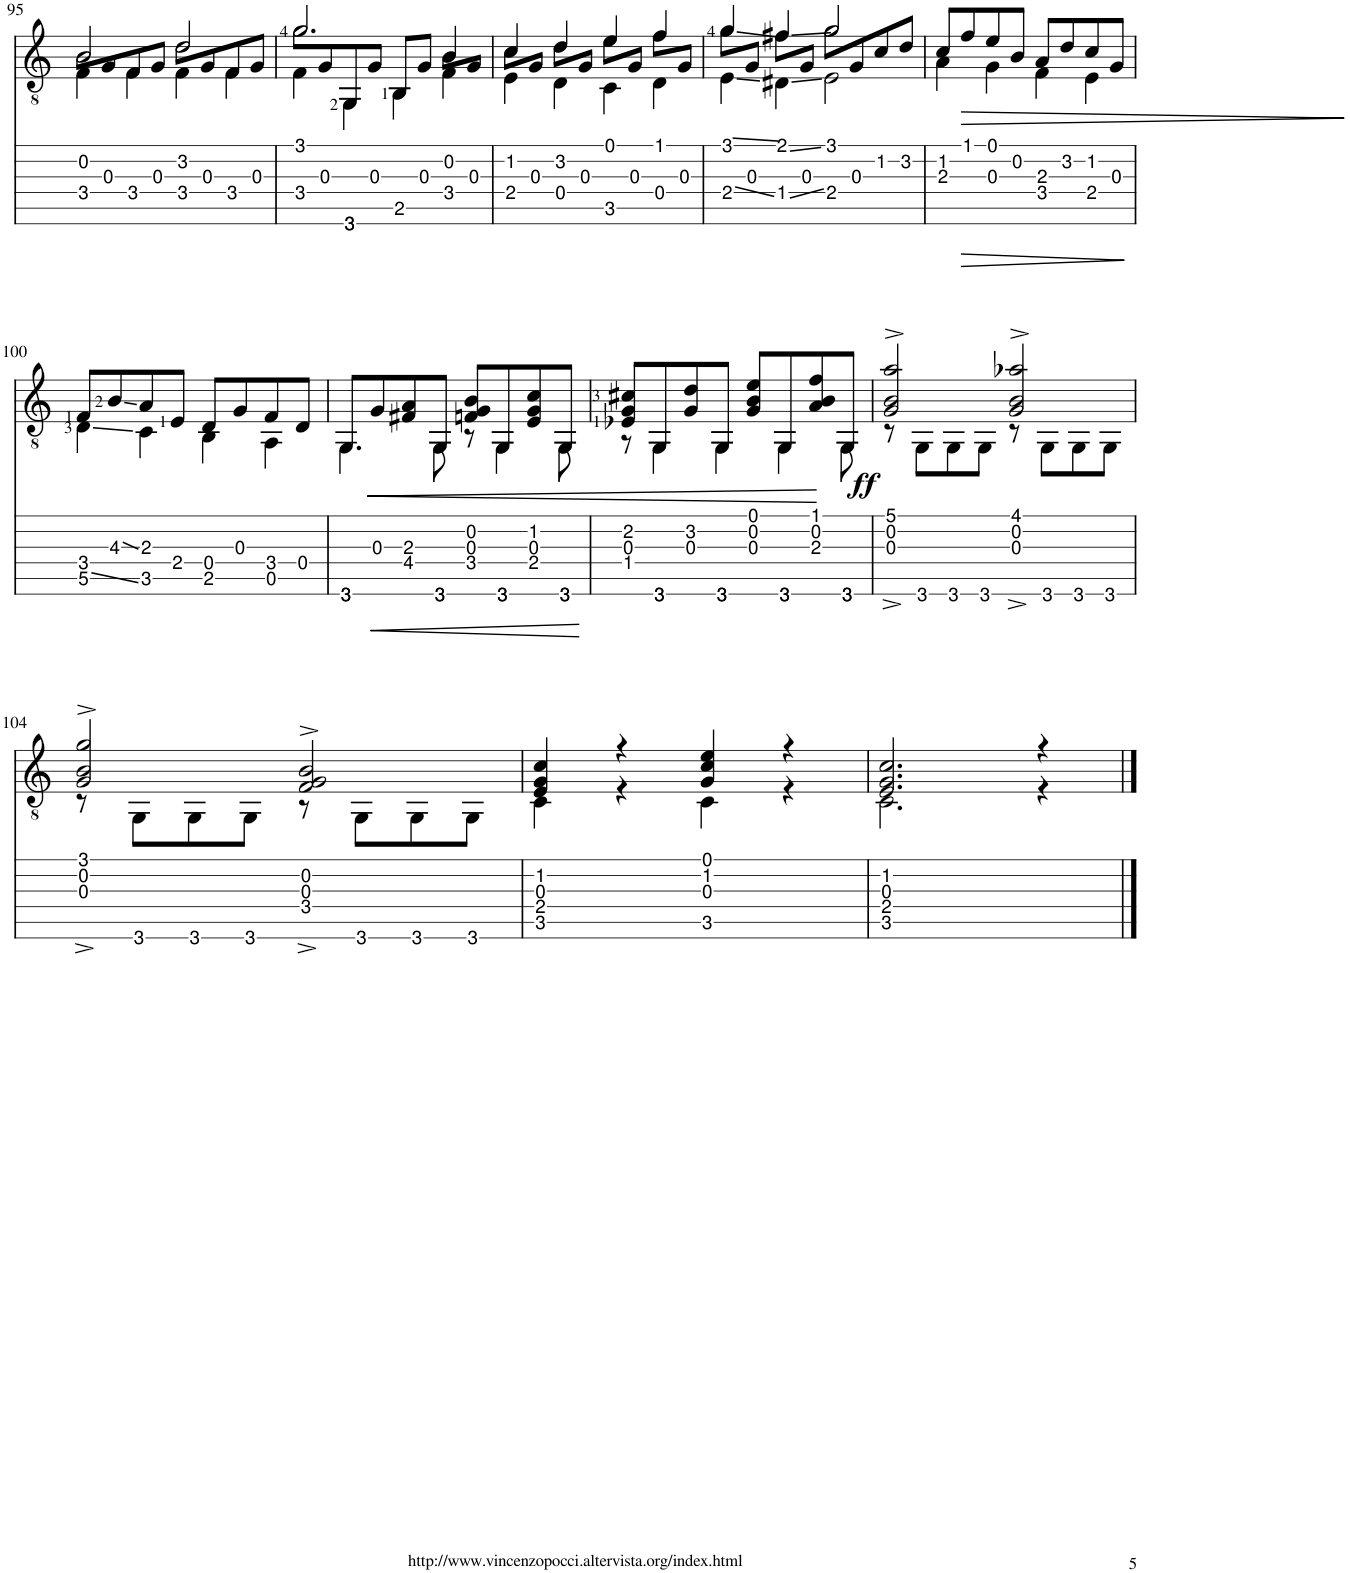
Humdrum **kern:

**kern	**kern	**dynam
*part1	*part1	*part1
*staff2	*staff1	*staff1/2
*I"Guitar	*	*
*I'Guit.	*	*
!!LO:PB:g=z
*	*clefGv2	*
*k[]	*k[]	*
*M4/4	*M4/4	*
*met(c)	*met(c)	*
=95	=95	=95
*^	*	*
*	*^	*	*
!	!	!	!LO:N:head=open	!
*	*	*	*^	*
*	*	*	*	*^	*
8BL	4F	2B	8B\L	4F\	2B/	.
8GJ	.	.	8G/	.	.	.
8FL	4F	.	8F/	4F\	.	.
8GJ	.	.	8G/J	.	.	.
!	!	!	!LO:N:head=open	!	!	!
8dL	4F	2d	8d\L	4F\	2d/	.
8GJ	.	.	8G/	.	.	.
8FL	4F	.	8F/	4F\	.	.
8GJ	.	.	8G/J	.	.	.
=96	=96	=96	=96	=96	=96	=96
!	!	!	!LO:N:head=open	!	!	!
8gL	4F	2.g	8g\L	4F\	2.g/	.
8GJ	.	.	8G/	.	.	.
8GGL	4GG	.	8GG/	4GG\	.	.
8GJ	.	.	8G/J	.	.	.
8BBL	4BB	.	8BB/L	4BB\	.	.
8GJ	.	.	8G/J	.	.	.
8BL	4F	4B	8B\L	4F\	4B/	.
8GJ	.	.	8G/J	.	.	.
=97	=97	=97	=97	=97	=97	=97
8cL	4E	4c	8c\L	4E\	4c/	.
8GJ	.	.	8G/J	.	.	.
8dL	4D	4d	8d\L	4D\	4d/	.
8GJ	.	.	8G/J	.	.	.
8eL	4C	4e	8e\L	4C\	4e/	.
8GJ	.	.	8G/J	.	.	.
8fL	4D	4f	8f\L	4D\	4f/	.
8GJ	.	.	8G/J	.	.	.
=98	=98	=98	=98	=98	=98	=98
8gL	4E	4g	8g\L	4E\	4g/	.
8GJ	.	.	8G/J	.	.	.
8f#L	4D#	4f#	8f#X\L	4D#X\	4f#/	.
8GJ	.	.	8G/J	.	.	.
!	!	!	!LO:N:head=open	!	!	!
8gL	2E	2g	8g\L	2E\	2g/	.
8GJ	.	.	8G/	.	.	.
8cL	.	.	8c/	.	.	.
8dJ	.	.	8d/J	.	.	.
*	*v	*v	*	*	*	*
*	*	*	*v	*v	*
=99	=99	=99	=99	=99
8cL	4A	8c/L	4A\	.
!	!	!	!	!LO:HP:b
8fJ	.	8f/	.	>
8eL	4G	8e/	4G\	.
8BJ	.	8B/J	.	.
8AL	4F	8A/L	4F\	.
8dJ	.	8d/	.	.
8cL	4E	8c/	4E\	.
8GJ	.	8G/J	.	.
*v	*v	*	*	*
*	*v	*v	*
.	.	]
!!LO:LB:g=z
=100	=100	=100
*^	*^	*
8FL	4D	8F/L	4D\	.
8BJ	.	8B/	.	.
8AL	4C	8A/	4C\	.
8EJ	.	8E/J	.	.
8DL	4BB	8D/L	4BB\	.
8GJ	.	8G/	.	.
8FL	4AA	8F/	4AA\	.
8DJ	.	8D/J	.	.
=101	=101	=101	=101	=101
8GGL	4.GG	8GG/L	4.GG\	.
!	!	!	!	!LO:HP:b
8GJ	.	8G/	.	<
8F#\ 8A\L	.	8F#X/ 8A/	.	.
8GGJ	8GG	8GG/J	8GG\	.
8F\ 8G\ 8B\L	8r	8Fn/ 8G/ 8B/L	8r	.
8GGJ	4GG	8GG/	4GG\	.
8E\ 8G\ 8c\L	.	8E/ 8G/ 8c/	.	.
8GGJ	8GG	8GG/J	8GG\	.
*v	*v	*	*	*
*	*v	*v	*
.	.	[
=102	=102	=102
*^	*^	*
8E-\ 8G\ 8c#\L	8r	8E-X/ 8G/ 8c#X/L	8r	.
8GGJ	4GG	8GG/	4GG\	.
8G\ 8d\L	.	8G/ 8d/	.	.
8GGJ	4GG	8GG/J	4GG\	.
8G\ 8B\ 8e\L	.	8G/ 8B/ 8e/L	.	.
8GGJ	4GG	8GG/	4GG\	.
8A\ 8B\ 8f\L	.	8A/ 8B/ 8f/	.	.
8GGJ	8GG	8GG/J	8GG\	.
=103	=103	=103	=103	=103
!	!	!	!	!LO:DY:b
2G^ 2B^ 2a^	8r	2G/^ 2B/^ 2a/^	8r	ff
.	8GG	.	8GG\L	.
.	8GGL	.	8GG\	.
.	8GGJ	.	8GG\J	.
2G^ 2B^ 2a-^	8r	2G/^ 2B/^ 2a-X/^	8r	.
.	8GG	.	8GG\L	.
.	8GGL	.	8GG\	.
.	8GGJ	.	8GG\J	.
!!LO:LB:g=z	!!
=104	=104	=104	=104	=104
2G^ 2B^ 2g^	8r	2G/^ 2B/^ 2g/^	8r	.
.	8GG	.	8GG\L	.
.	8GGL	.	8GG\	.
.	8GGJ	.	8GG\J	.
2F^ 2G^ 2B^	8r	2F/^ 2G/^ 2B/^	8r	.
.	8GG	.	8GG\L	.
.	8GGL	.	8GG\	.
.	8GGJ	.	8GG\J	.
=105	=105	=105	=105	=105
4E 4G 4c	4C	4E/ 4G/ 4c/	4C\	.
4r	4r	4r	4r	.
4G 4c 4e	4C	4G/ 4c/ 4e/	4C\	.
4r	4r	4r	4r	.
=106	=106	=106	=106	=106
2.E 2.G 2.c	2.C	2.E/ 2.G/ 2.c/	2.C\	.
4r	4r	4r	4r	.
*v	*v	*	*	*
*	*v	*v	*
==	==	==
*-	*-	*-
